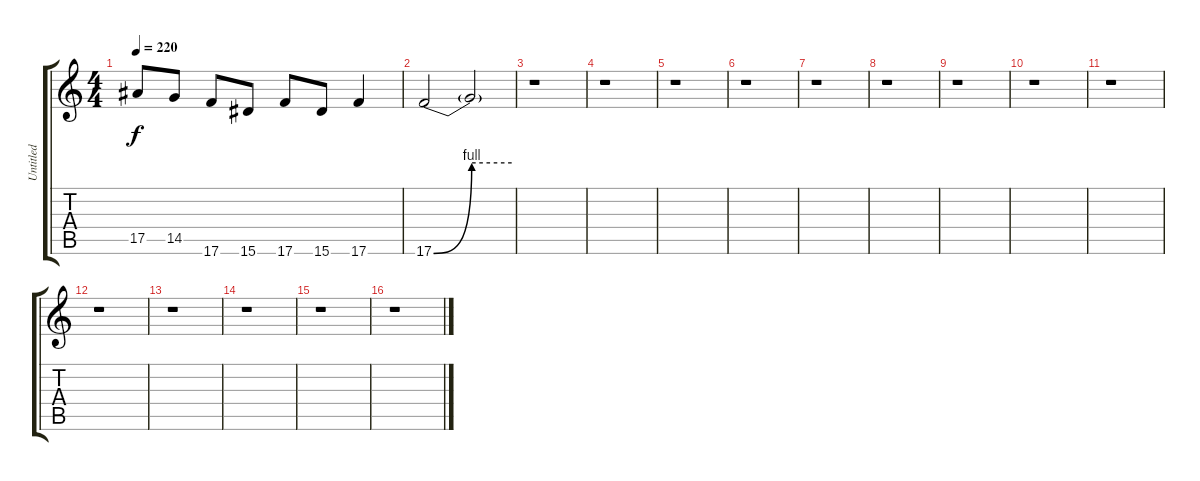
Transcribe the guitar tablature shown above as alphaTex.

\track ("Untitled" "Untitled") {instrument distortionguitar}
\staff {score tabs}
\tuning (C4 G3 Eb3 Bb2 F2 C2) {hide}
\ts (4 4)
\tempo 220
\clef g2
\ks c
17.5.8{dy f} 14.5.8 17.6.8 15.6.8 17.6.8 15.6.8 17.6.4 |
17.6{be (bend 0 0 60 4)}.2 17.6{be (hold 0 4 60 4) t}.2 |
r.1 |
r.1 |
r.1 |
r.1 |
r.1 |
r.1 |
r.1 |
r.1 |
r.1 |
r.1 |
r.1 |
r.1 |
r.1 |
r.1
